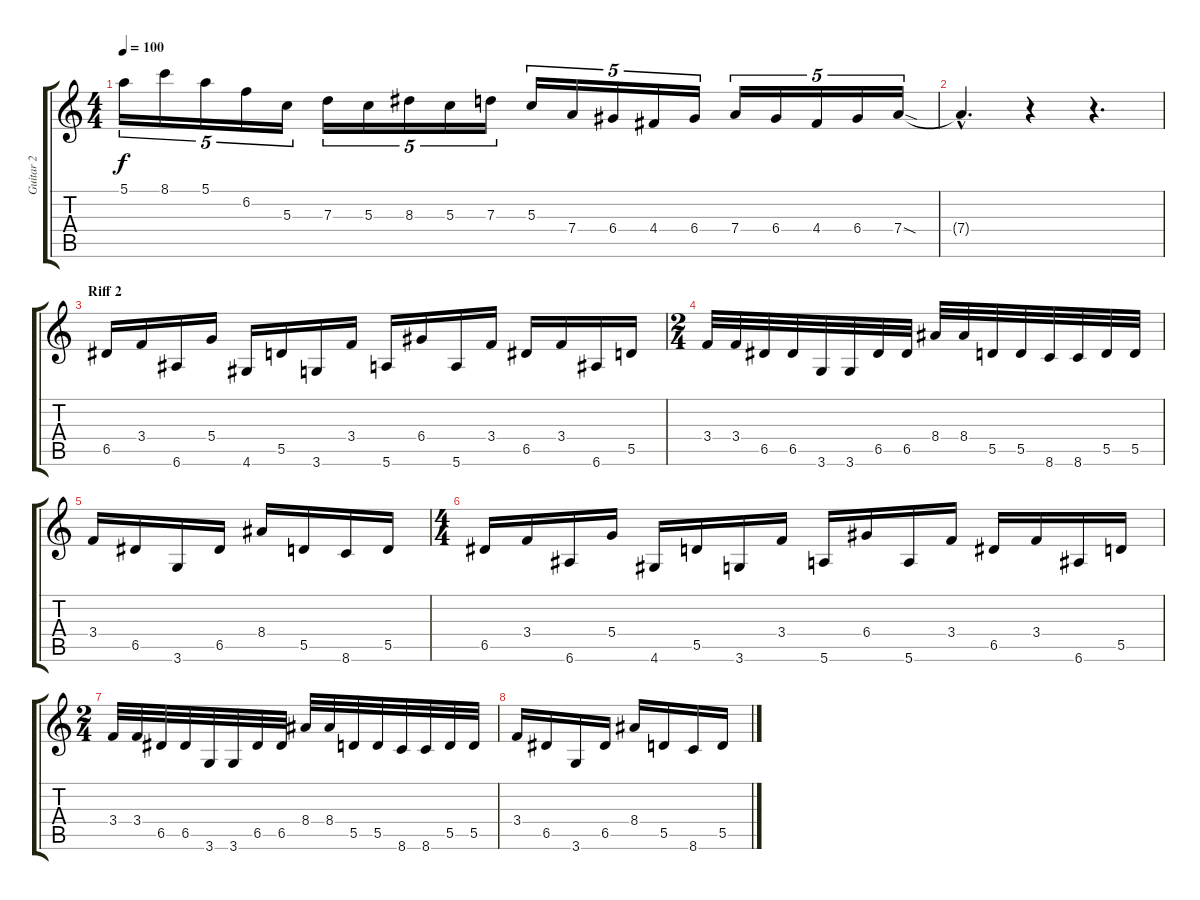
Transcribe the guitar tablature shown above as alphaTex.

\track ("Guitar 2" "Guitar 2") {instrument distortionguitar}
\staff {score tabs}
\tuning (E4 B3 G3 D3 A2 E2) {hide}
\ts (4 4)
\tempo 100
\clef g2
\ks c
5.1.16{tu (5 4) dy f} 8.1.16{tu (5 4)} 5.1.16{tu (5 4)} 6.2.16{tu (5 4)} 5.3.16{tu (5 4)} 7.3.16{tu (5 4)} 5.3.16{tu (5 4)} 8.3.16{tu (5 4)} 5.3.16{tu (5 4)} 7.3.16{tu (5 4)} 5.3.16{tu (5 4)} 7.4.16{tu (5 4)} 6.4.16{tu (5 4)} 4.4.16{tu (5 4)} 6.4.16{tu (5 4)} 7.4.16{tu (5 4)} 6.4.16{tu (5 4)} 4.4.16{tu (5 4)} 6.4.16{tu (5 4)} 7.4{sod}.16{tu (5 4)} |
7.4{hac t}.4{d} r.4 r.4{d} |
\section ("" "Riff 2")
6.5.16 3.4.16 6.6.16 5.4.16 4.6.16 5.5.16 3.6.16 3.4.16 5.6.16 6.4.16 5.6.16 3.4.16 6.5.16 3.4.16 6.6.16 5.5.16 |
\ts (2 4)
3.4.32 3.4.32 6.5.32 6.5.32 3.6.32 3.6.32 6.5.32 6.5.32 8.4.32 8.4.32 5.5.32 5.5.32 8.6.32 8.6.32 5.5.32 5.5.32 |
3.4.16 6.5.16 3.6.16 6.5.16 8.4.16 5.5.16 8.6.16 5.5.16 |
\ts (4 4)
6.5.16 3.4.16 6.6.16 5.4.16 4.6.16 5.5.16 3.6.16 3.4.16 5.6.16 6.4.16 5.6.16 3.4.16 6.5.16 3.4.16 6.6.16 5.5.16 |
\ts (2 4)
3.4.32 3.4.32 6.5.32 6.5.32 3.6.32 3.6.32 6.5.32 6.5.32 8.4.32 8.4.32 5.5.32 5.5.32 8.6.32 8.6.32 5.5.32 5.5.32 |
3.4.16 6.5.16 3.6.16 6.5.16 8.4.16 5.5.16 8.6.16 5.5.16
